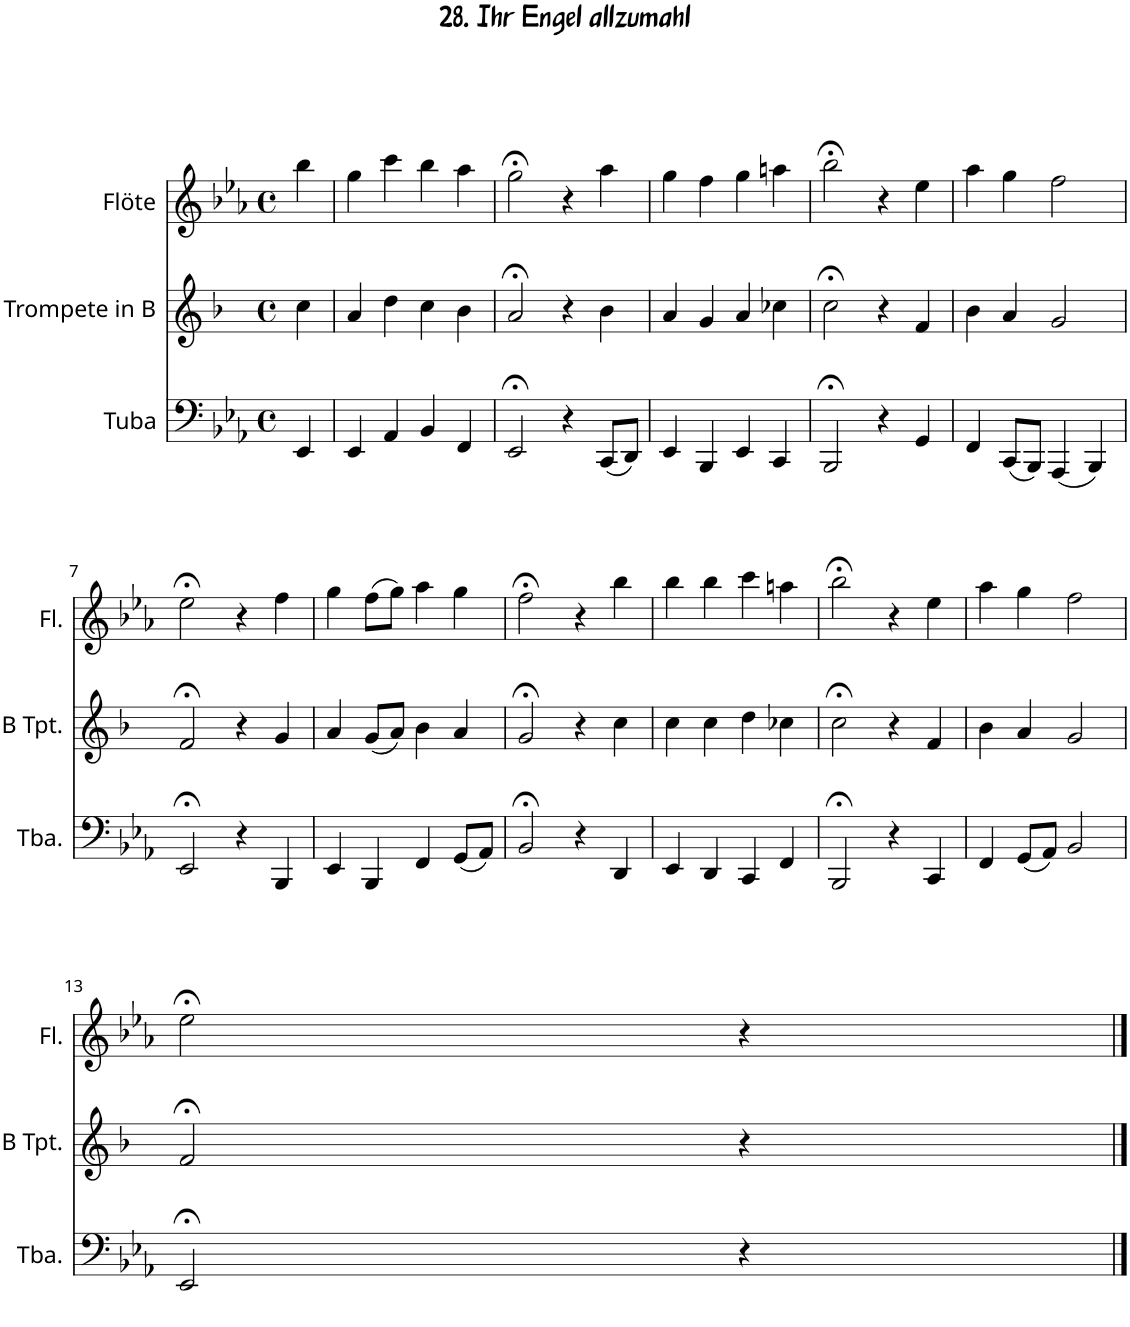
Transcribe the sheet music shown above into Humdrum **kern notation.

**kern	**kern	**kern
*part3	*part2	*part1
*staff3	*staff2	*staff1
*I"Tuba	*I"Trompete in B	*I"Flöte
*I'Tba.	*	*I'Fl.
*clefF4	*clefG2	*clefG2
*	*Trd1c2	*
*k[b-e-a-]	*k[b-]	*k[b-e-a-]
*M4/4	*M4/4	*M4/4
*met(c)	*met(c)	*met(c)
=1	=1	=1
4EE-/	4cc\	4bb-\
=2	=2	=2
4EE-/	4a/	4gg\
4AA-/	4dd\	4ccc\
4BB-/	4cc\	4bb-\
4FF/	4b-\	4aa-\
=3	=3	=3
2EE-;</	2a;</	2gg;<\
4r	4r	4r
(8CC/L	4b-\	4aa-\
8DD/J)	.	.
=4	=4	=4
4EE-/	4a/	4gg\
4BBB-/	4g/	4ff\
4EE-/	4a/	4gg\
4CC/	4cc-X\	4aan\
=5	=5	=5
2BBB-;</	2cc;<\	2bb-;<\
4r	4r	4r
4GG/	4f/	4ee-\
=6	=6	=6
4FF/	4b-\	4aa-\
(8CC/L	4a/	4gg\
8BBB-/J)	.	.
(4AAA-/	2g/	2ff\
4BBB-/)	.	.
!!LO:LB:g=z
=7	=7	=7
2EE-;</	2f;</	2ee-;<\
4r	4r	4r
4BBB-/	4g/	4ff\
=8	=8	=8
4EE-/	4a/	4gg\
4BBB-/	(8g/L	(8ff\L
.	8a/J)	8gg\J)
4FF/	4b-\	4aa-\
(8GG/L	4a/	4gg\
8AA-/J)	.	.
=9	=9	=9
2BB-;</	2g;</	2ff;<\
4r	4r	4r
4DD/	4cc\	4bb-\
=10	=10	=10
4EE-/	4cc\	4bb-\
4DD/	4cc\	4bb-\
4CC/	4dd\	4ccc\
4FF/	4cc-X\	4aan\
=11	=11	=11
2BBB-;</	2cc;<\	2bb-;<\
4r	4r	4r
4CC/	4f/	4ee-\
=12	=12	=12
4FF/	4b-\	4aa-\
(8GG/L	4a/	4gg\
8AA-/J)	.	.
2BB-/	2g/	2ff\
!!LO:LB:g=z
=13	=13	=13
2EE-;</	2f;</	2ee-;<\
4r	4r	4r
==	==	==
*-	*-	*-
